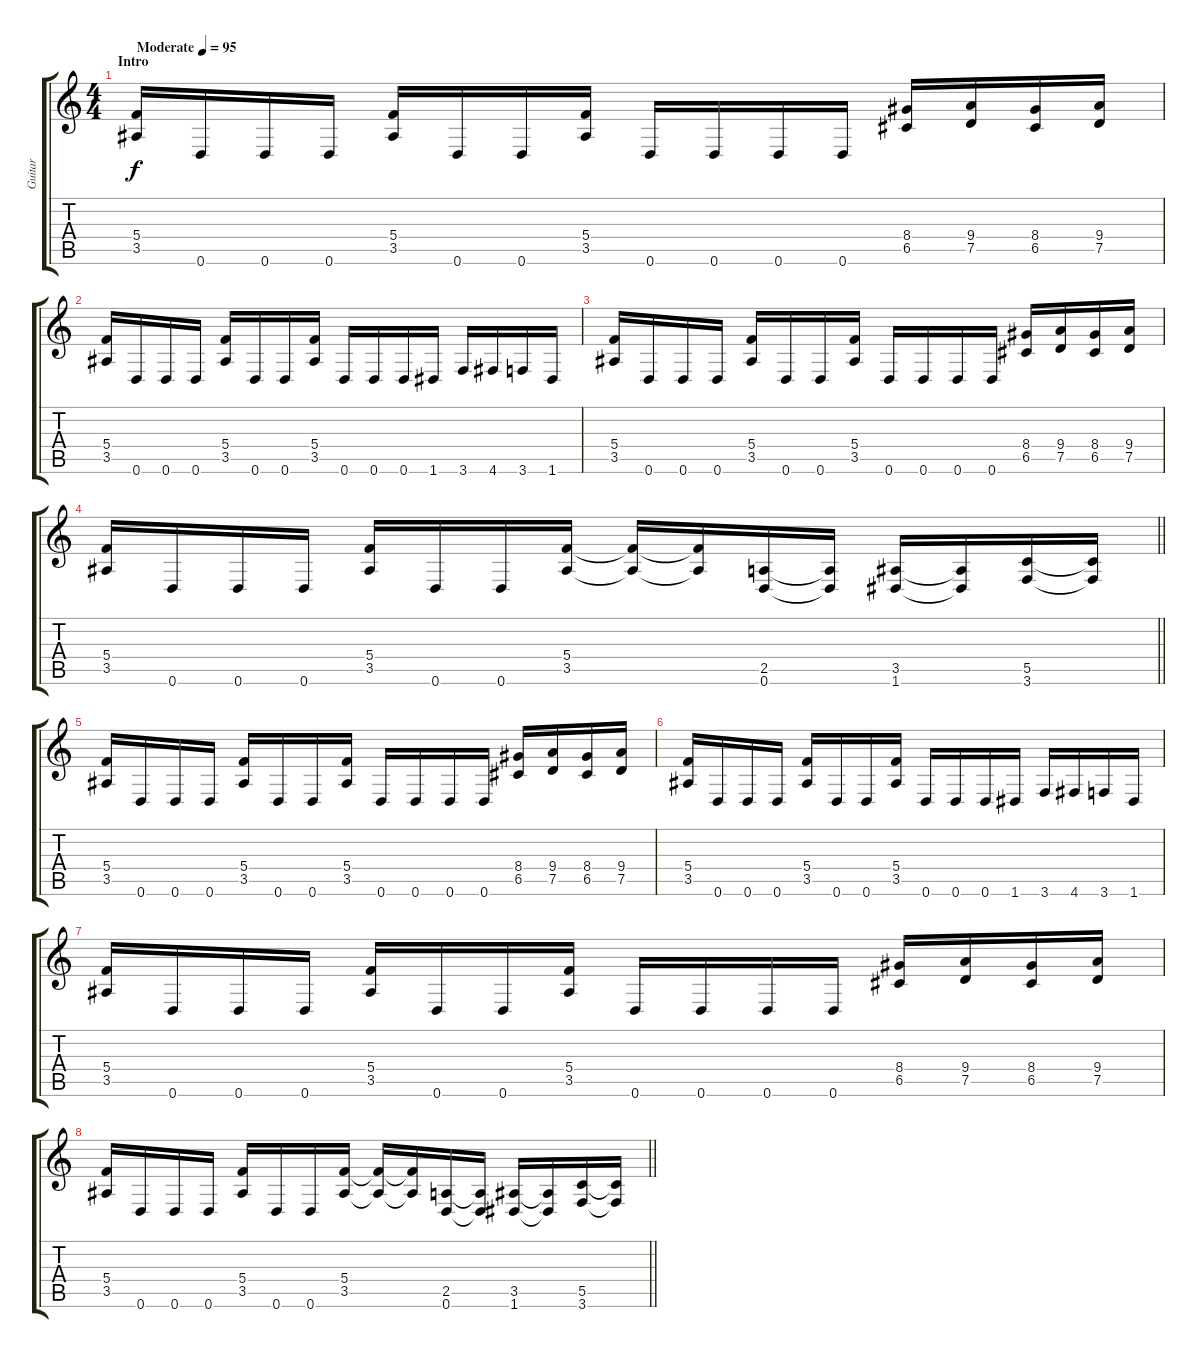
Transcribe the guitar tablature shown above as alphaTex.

\track ("Guitar" "Guitar") {instrument distortionguitar}
\staff {score tabs}
\tuning (D4 A3 F3 C3 G2 D2) {hide}
\ts (4 4)
\section ("" "Intro")
\tempo (95 "Moderate")
\clef g2
\ks c
(5.4 3.5).16{dy f instrument distortionguitar} 0.6.16 0.6.16 0.6.16 (5.4 3.5).16 0.6.16 0.6.16 (5.4 3.5).16 0.6.16 0.6.16 0.6.16 0.6.16 (8.4 6.5).16 (9.4 7.5).16 (8.4 6.5).16 (9.4 7.5).16 |
(5.4 3.5).16 0.6.16 0.6.16 0.6.16 (5.4 3.5).16 0.6.16 0.6.16 (5.4 3.5).16 0.6.16 0.6.16 0.6.16 1.6.16 3.6.16 4.6.16 3.6.16 1.6.16 |
(5.4 3.5).16 0.6.16 0.6.16 0.6.16 (5.4 3.5).16 0.6.16 0.6.16 (5.4 3.5).16 0.6.16 0.6.16 0.6.16 0.6.16 (8.4 6.5).16 (9.4 7.5).16 (8.4 6.5).16 (9.4 7.5).16 |
\barLineRight lightlight
(5.4 3.5).16 0.6.16 0.6.16 0.6.16 (5.4 3.5).16 0.6.16 0.6.16 (5.4 3.5).16 (5.4{t} 3.5{t}).16 (5.4{t} 3.5{t}).16 (2.5 0.6).16 (2.5{t} 0.6{t}).16 (3.5 1.6).16 (3.5{t} 1.6{t}).16 (5.5 3.6).16 (5.5{t} 3.6{t}).16 |
\section ("" "")
(5.4 3.5).16 0.6.16 0.6.16 0.6.16 (5.4 3.5).16 0.6.16 0.6.16 (5.4 3.5).16 0.6.16 0.6.16 0.6.16 0.6.16 (8.4 6.5).16 (9.4 7.5).16 (8.4 6.5).16 (9.4 7.5).16 |
(5.4 3.5).16 0.6.16 0.6.16 0.6.16 (5.4 3.5).16 0.6.16 0.6.16 (5.4 3.5).16 0.6.16 0.6.16 0.6.16 1.6.16 3.6.16 4.6.16 3.6.16 1.6.16 |
(5.4 3.5).16 0.6.16 0.6.16 0.6.16 (5.4 3.5).16 0.6.16 0.6.16 (5.4 3.5).16 0.6.16 0.6.16 0.6.16 0.6.16 (8.4 6.5).16 (9.4 7.5).16 (8.4 6.5).16 (9.4 7.5).16 |
\barLineRight lightlight
(5.4 3.5).16 0.6.16 0.6.16 0.6.16 (5.4 3.5).16 0.6.16 0.6.16 (5.4 3.5).16 (5.4{t} 3.5{t}).16 (5.4{t} 3.5{t}).16 (2.5 0.6).16 (2.5{t} 0.6{t}).16 (3.5 1.6).16 (3.5{t} 1.6{t}).16 (5.5 3.6).16 (5.5{t} 3.6{t}).16
